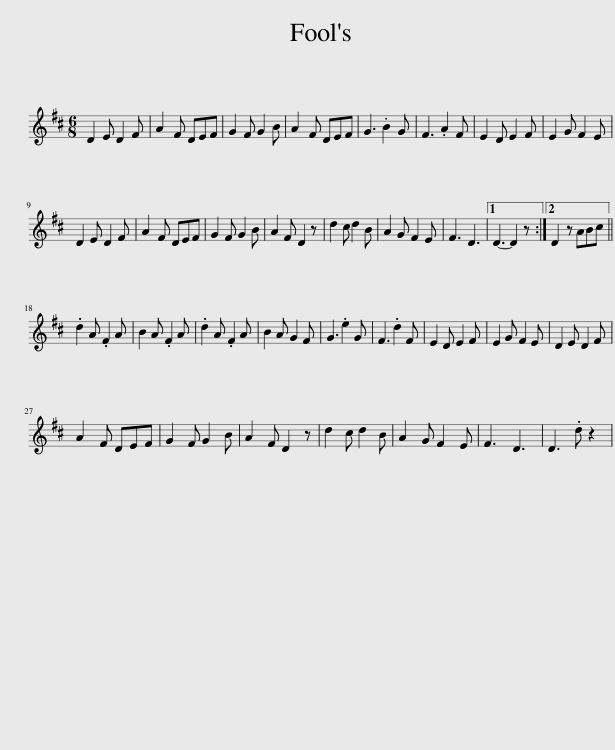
X:1
L:1/8
M:6/8
I:linebreak $
K:D
V:1 treble
V:1
 D2 E D2 F | A2 F DEF | G2 F G2 B | A2 F DEF | G3 .B2 G | %5
 F3 .A2 F | E2 D E2 F | E2 G F2 E |$ D2 E D2 F | A2 F DEF | %10
 G2 F G2 B | A2 F D2 z | d2 c d2 B | A2 G F2 E | F3 D3 |1 %15
 D3- D2 z :|2 D2 z ABc ||$ .d2 A .F2 A | B2 A .F2 A | .d2 A .F2 A | %20
 B2 A G2 F | G3 .e2 G | F3 .d2 F | E2 D E2 F | E2 G F2 E | %25
 D2 E D2 F |$ A2 F DEF | G2 F G2 B | A2 F D2 z | d2 c d2 B | %30
 A2 G F2 E | F3 D3 | D3 .d z2 | %33
